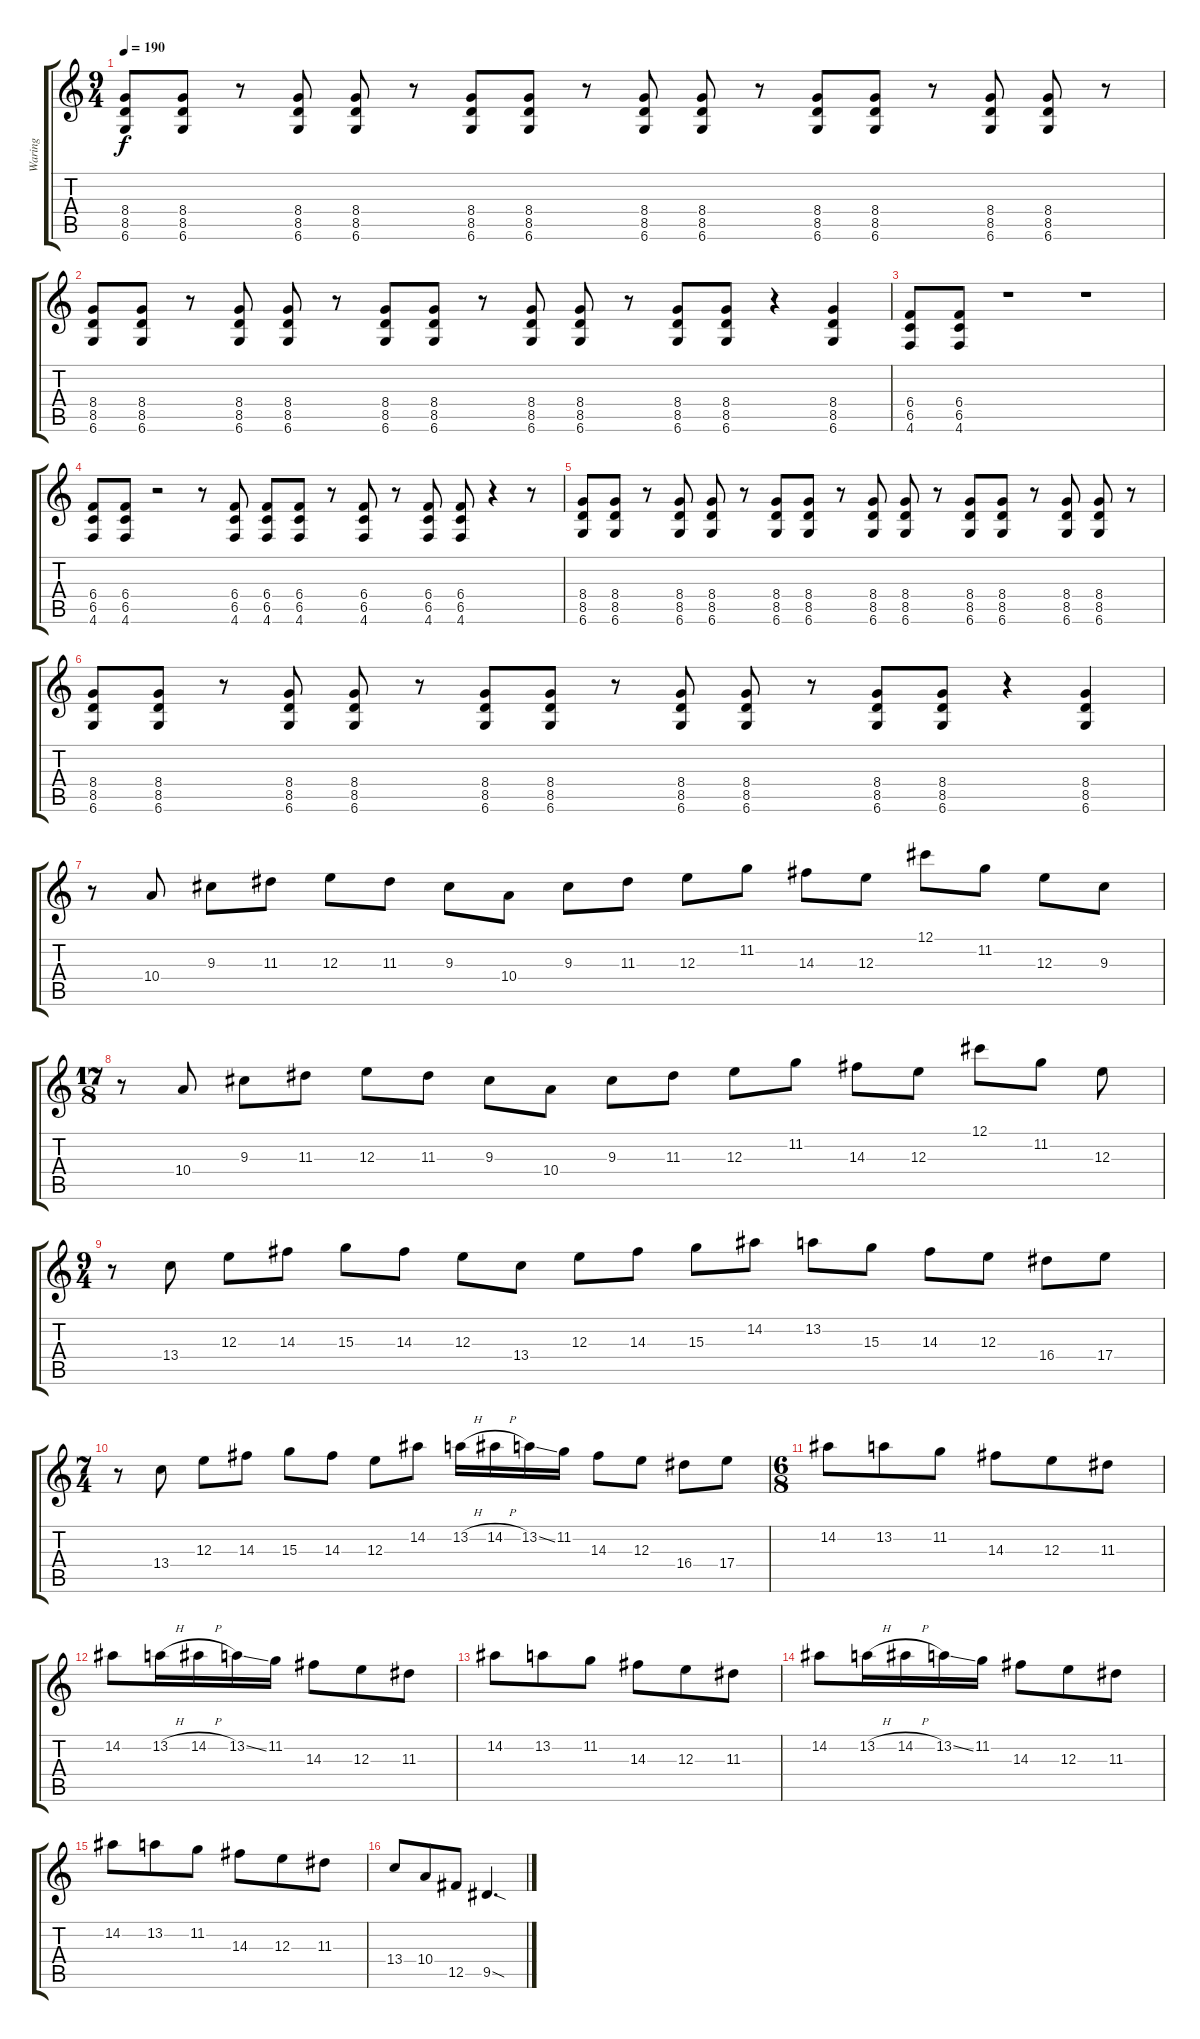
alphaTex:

\track ("Waring" "Waring") {instrument distortionguitar}
\staff {score tabs}
\tuning (Db4 Ab3 E3 B2 Gb2 Db2) {hide}
\ts (9 4)
\tempo 190
\clef g2
\ks c
(8.4 8.5 6.6).8{dy f} (8.4 8.5 6.6).8 r.8 (8.4 8.5 6.6).8 (8.4 8.5 6.6).8 r.8 (8.4 8.5 6.6).8 (8.4 8.5 6.6).8 r.8 (8.4 8.5 6.6).8 (8.4 8.5 6.6).8 r.8 (8.4 8.5 6.6).8 (8.4 8.5 6.6).8 r.8 (8.4 8.5 6.6).8 (8.4 8.5 6.6).8 r.8 |
(8.4 8.5 6.6).8 (8.4 8.5 6.6).8 r.8 (8.4 8.5 6.6).8 (8.4 8.5 6.6).8 r.8 (8.4 8.5 6.6).8 (8.4 8.5 6.6).8 r.8 (8.4 8.5 6.6).8 (8.4 8.5 6.6).8 r.8 (8.4 8.5 6.6).8 (8.4 8.5 6.6).8 r.4 (8.4 8.5 6.6).4 |
(6.4 6.5 4.6).8 (6.4 6.5 4.6).8 r.1 r.1 |
(6.4 6.5 4.6).8 (6.4 6.5 4.6).8 r.2 r.8 (6.4 6.5 4.6).8 (6.4 6.5 4.6).8 (6.4 6.5 4.6).8 r.8 (6.4 6.5 4.6).8 r.8 (6.4 6.5 4.6).8 (6.4 6.5 4.6).8 r.4 r.8 |
(8.4 8.5 6.6).8 (8.4 8.5 6.6).8 r.8 (8.4 8.5 6.6).8 (8.4 8.5 6.6).8 r.8 (8.4 8.5 6.6).8 (8.4 8.5 6.6).8 r.8 (8.4 8.5 6.6).8 (8.4 8.5 6.6).8 r.8 (8.4 8.5 6.6).8 (8.4 8.5 6.6).8 r.8 (8.4 8.5 6.6).8 (8.4 8.5 6.6).8 r.8 |
(8.4 8.5 6.6).8 (8.4 8.5 6.6).8 r.8 (8.4 8.5 6.6).8 (8.4 8.5 6.6).8 r.8 (8.4 8.5 6.6).8 (8.4 8.5 6.6).8 r.8 (8.4 8.5 6.6).8 (8.4 8.5 6.6).8 r.8 (8.4 8.5 6.6).8 (8.4 8.5 6.6).8 r.4 (8.4 8.5 6.6).4 |
r.8 10.4.8 9.3.8 11.3.8 12.3.8 11.3.8 9.3.8 10.4.8 9.3.8 11.3.8 12.3.8 11.2.8 14.3.8 12.3.8 12.1.8 11.2.8 12.3.8 9.3.8 |
\ts (17 8)
r.8 10.4.8 9.3.8 11.3.8 12.3.8 11.3.8 9.3.8 10.4.8 9.3.8 11.3.8 12.3.8 11.2.8 14.3.8 12.3.8 12.1.8 11.2.8 12.3.8 |
\ts (9 4)
r.8 13.4.8 12.3.8 14.3.8 15.3.8 14.3.8 12.3.8 13.4.8 12.3.8 14.3.8 15.3.8 14.2.8 13.2.8 15.3.8 14.3.8 12.3.8 16.4.8 17.4.8 |
\ts (7 4)
r.8 13.4.8 12.3.8 14.3.8 15.3.8 14.3.8 12.3.8 14.2.8 13.2{h}.16 14.2{h}.16 13.2{ss}.16 11.2.16 14.3.8 12.3.8 16.4.8 17.4.8 |
\ts (6 8)
14.2.8 13.2.8 11.2.8 14.3.8 12.3.8 11.3.8 |
14.2.8 13.2{h}.16 14.2{h}.16 13.2{ss}.16 11.2.16 14.3.8 12.3.8 11.3.8 |
14.2.8 13.2.8 11.2.8 14.3.8 12.3.8 11.3.8 |
14.2.8 13.2{h}.16 14.2{h}.16 13.2{ss}.16 11.2.16 14.3.8 12.3.8 11.3.8 |
14.2.8 13.2.8 11.2.8 14.3.8 12.3.8 11.3.8 |
13.4.8 10.4.8 12.5.8 9.5{sod}.4{d}
